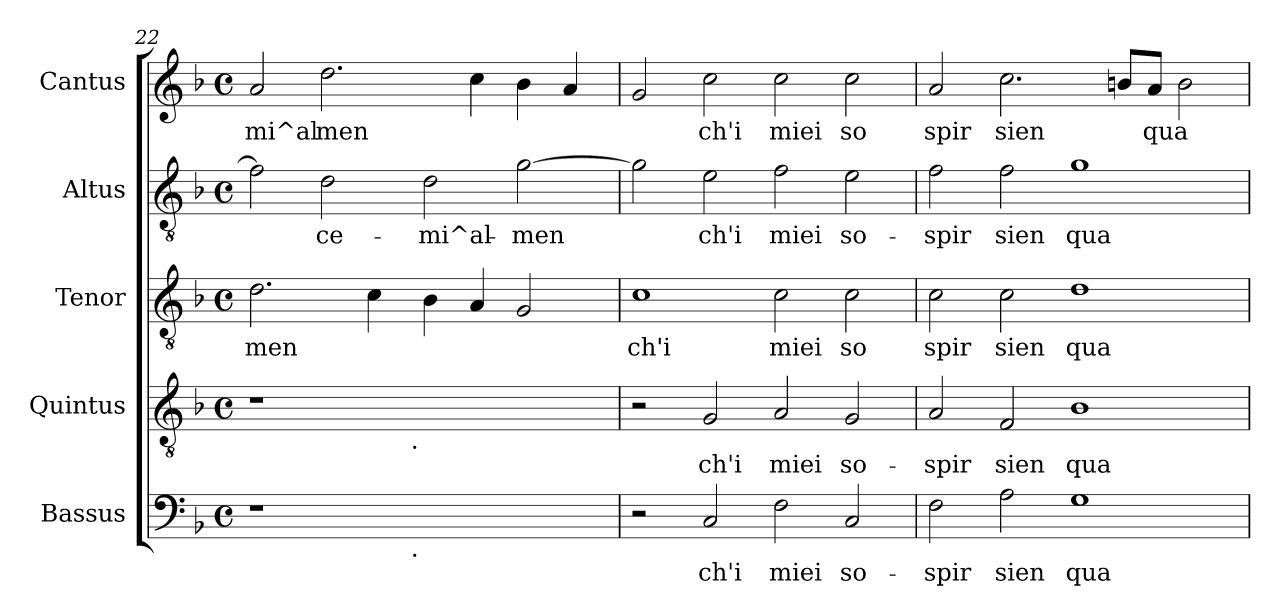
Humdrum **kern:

**kern	**text	**kern	**text	**kern	**text	**kern	**text	**kern	**text
*part5	*part5	*part4	*part4	*part3	*part3	*part2	*part2	*part1	*part1
*staff5	*staff5	*staff4	*staff4	*staff3	*staff3	*staff2	*staff2	*staff1	*staff1
*I"Bassus	*	*I"Quintus	*	*I"Tenor	*	*I"Altus	*	*I"Cantus	*
*clefF4	*	*clefGv2	*	*clefGv2	*	*clefGv2	*	*clefG2	*
*k[b-]	*	*k[b-]	*	*k[b-]	*	*k[b-]	*	*k[b-]	*
*F:	*	*F:	*	*F:	*	*F:	*	*F:	*
*M4/4	*	*M4/4	*	*M4/4	*	*M4/4	*	*M4/4	*
*met(c)	*	*met(c)	*	*met(c)	*	*met(c)	*	*met(c)	*
=22	=22	=22	=22	=22	=22	=22	=22	=22	=22
!	!	!	!	!	!LO:LY:b:cj	!	!LO:LY:b:cj	!	!LO:LY:b:cj
*^	*	*^	*	*	*	*	*	*	*
1r	2ryy	.	1r	2ryy	.	2.d\	men	2f\]	--	2a/	mi^al
!	!	!	!	!	!	!	!	!	!LO:LY:b:cj	!	!LO:LY:b:cj
.	4...ryy	.	.	4...ryy	.	.	.	2d\	-ce-	2.dd\	men
!	!	!	!	!	!	!	!LO:LY:b:cj	!	!	!	!
.	.	.	.	.	.	4c\	.	.	.	.	.
!	!	!	!	!LO:TX:b:t=.	!	!	!	!	!	!	!
!	!LO:TX:b:t=.	!	!	!	!	!	!	!	!	!	!
.	1ryy	.	.	1ryy	.	.	.	.	.	.	.
!	!	!	!	!	!	!	!LO:LY:b:cj	!	!LO:LY:b:cj	!	!
1ryy	.	.	1ryy	.	.	4B-\	.	2d\	-mi^al-	.	.
!	!	!	!	!	!	!	!LO:LY:b:cj	!	!	!	!LO:LY:b:cj
.	.	.	.	.	.	4A/	.	.	.	4cc\	.
!	!	!	!	!	!	!	!LO:LY:b:cj	!	!LO:LY:b:cj	!	!LO:LY:b:cj
.	.	.	.	.	.	2G/	.	[>2g\	-men	4b-\	.
!	!	!	!	!	!	!	!	!	!	!	!LO:LY:b:cj
.	.	.	.	.	.	.	.	.	.	4a/	.
.	32ryy	.	.	32ryy	.	.	.	.	.	.	.
=23	=23	=23	=23	=23	=23	=23	=23	=23	=23	=23	=23
!	!	!	!	!	!	!	!LO:LY:b:cj	!	!LO:LY:b:cj	!	!LO:LY:b:cj
*v	*v	*	*	*	*	*	*	*	*	*	*
*	*	*v	*v	*	*	*	*	*	*	*
2r	.	2r	.	1c	ch'i	2g\]	.	2g/	.
!	!LO:LY:b:cj	!	!LO:LY:b:cj	!	!	!	!LO:LY:b:cj	!	!LO:LY:b:cj
2C/	ch'i	2G/	ch'i	.	.	2e\	ch'i	2cc\	ch'i
!	!LO:LY:b:cj	!	!LO:LY:b:cj	!	!LO:LY:b:cj	!	!LO:LY:b:cj	!	!LO:LY:b:cj
2F\	miei	2A/	miei	2c\	miei	2f\	miei	2cc\	miei
!	!LO:LY:b:cj	!	!LO:LY:b:cj	!	!LO:LY:b:cj	!	!LO:LY:b:cj	!	!LO:LY:b:cj
2C/	so-	2G/	so-	2c\	so	2e\	so-	2cc\	so
=24	=24	=24	=24	=24	=24	=24	=24	=24	=24
!	!LO:LY:b:cj	!	!LO:LY:b:cj	!	!LO:LY:b:cj	!	!LO:LY:b:cj	!	!LO:LY:b:cj
2F\	-spir	2A/	-spir	2c\	spir	2f\	-spir	2a/	spir
!	!LO:LY:b:cj	!	!LO:LY:b:cj	!	!LO:LY:b:cj	!	!LO:LY:b:cj	!	!LO:LY:b:cj
2A\	sien	2F/	sien	2c\	sien	2f\	sien	2.cc\	sien
!	!LO:LY:b:cj	!	!LO:LY:b:cj	!	!LO:LY:b:cj	!	!LO:LY:b:cj	!	!
1G	qua-	1B-	qua-	1d	qua	1g	qua-	.	.
!	!	!	!	!	!	!	!	!	!LO:LY:b:cj
.	.	.	.	.	.	.	.	8b/L	.
!	!	!	!	!	!	!	!	!	!LO:LY:b:cj
.	.	.	.	.	.	.	.	8a/J	qua
!	!	!	!	!	!	!	!	!	!LO:LY:b:cj
.	.	.	.	.	.	.	.	2b\	.
=	=	=	=	=	=	=	=	=	=
*-	*-	*-	*-	*-	*-	*-	*-	*-	*-
